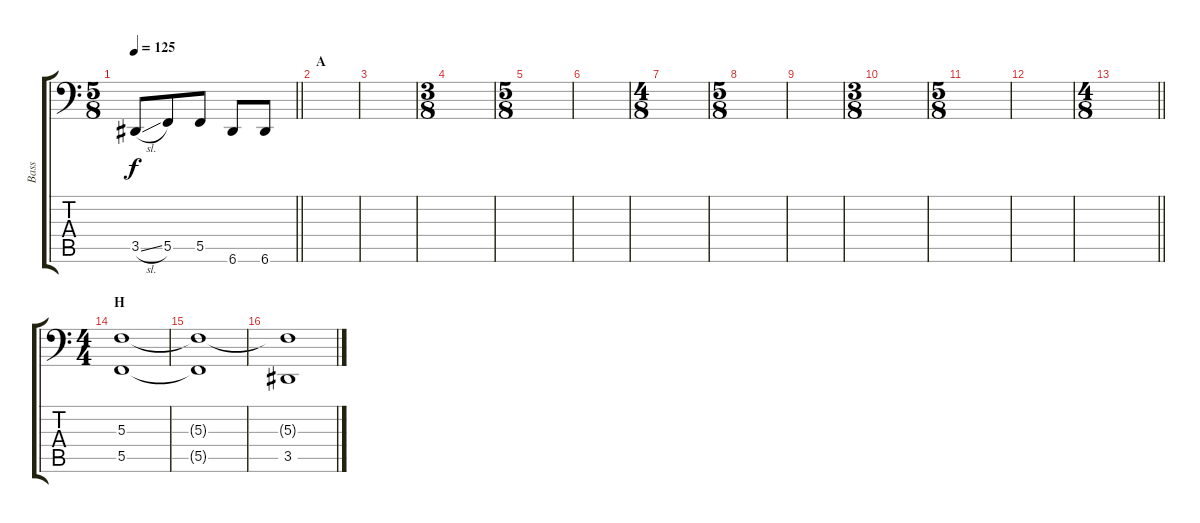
\track ("Bass" "Bass") {instrument electricbasspick}
\staff {score tabs}
\tuning (Bb2 F2 C2 G1 C1 A0) {hide}
\ts (5 8)
\tempo 125
\clef f4
\barLineRight lightlight
\ks c
3.5{sl}.8{dy f} 5.5.8 5.5.8 6.6.8 6.6.8 |
\section ("" "A")
|
|
\ts (3 8)
|
\ts (5 8)
|
|
\ts (4 8)
|
\ts (5 8)
|
|
\ts (3 8)
|
\ts (5 8)
|
|
\ts (4 8)
\barLineRight lightlight
|
\ts (4 4)
\section ("" "H")
(5.3 5.5).1{volume 10 instrument lead2sawtooth} |
(5.3{t} 5.5{t}).1 |
(5.3{t} 3.5).1{volume 16}
